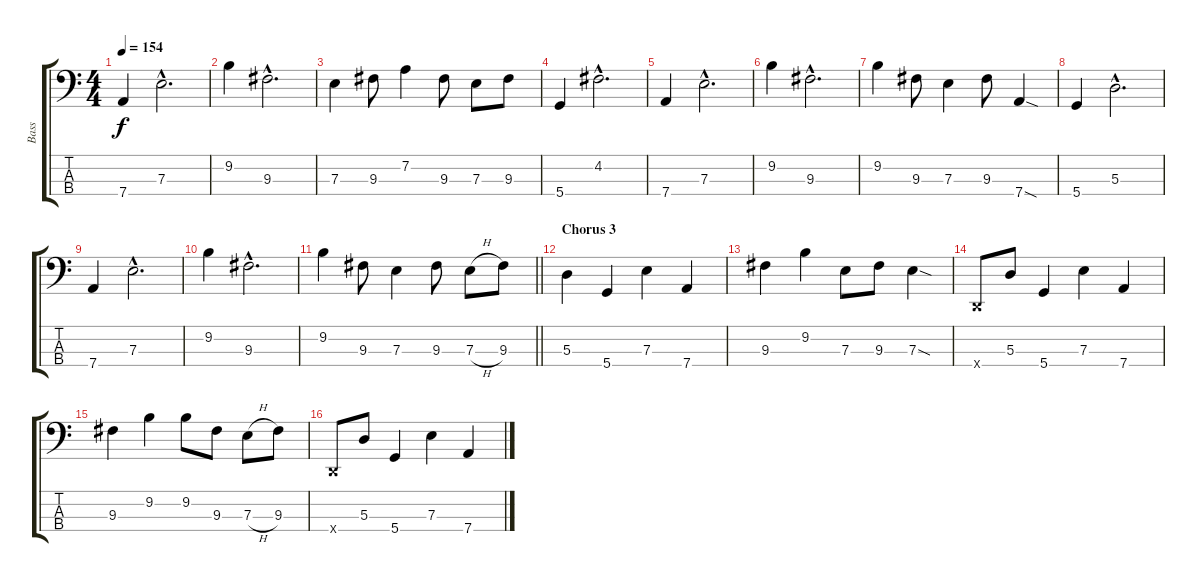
\track ("Bass" "Bass") {instrument electricbassfinger}
\staff {score tabs}
\tuning (G2 D2 A1 D1) {hide}
\ts (4 4)
\tempo 154
\clef f4
\ks c
7.4.4{dy f} 7.3{hac}.2{d} |
9.2.4 9.3{hac}.2{d} |
7.3.4 9.3.8 7.2.4 9.3.8 7.3.8 9.3.8 |
5.4.4 4.2{hac}.2{d} |
7.4.4 7.3{hac}.2{d} |
9.2.4 9.3{hac}.2{d} |
9.2.4 9.3.8 7.3.4 9.3.8 7.4{sod}.4 |
5.4.4 5.3{hac}.2{d} |
7.4.4 7.3{hac}.2{d} |
9.2.4 9.3{hac}.2{d} |
\barLineRight lightlight
9.2.4 9.3.8 7.3.4 9.3.8 7.3{h}.8 9.3.8 |
\section ("" "Chorus 3")
5.3.4 5.4.4 7.3.4 7.4.4 |
9.3.4 9.2.4 7.3.8 9.3.8 7.3{sod}.4 |
0.4{x}.8 5.3.8 5.4.4 7.3.4 7.4.4 |
9.3.4 9.2.4 9.2.8 9.3.8 7.3{h}.8 9.3.8 |
0.4{x}.8 5.3.8 5.4.4 7.3.4 7.4.4
